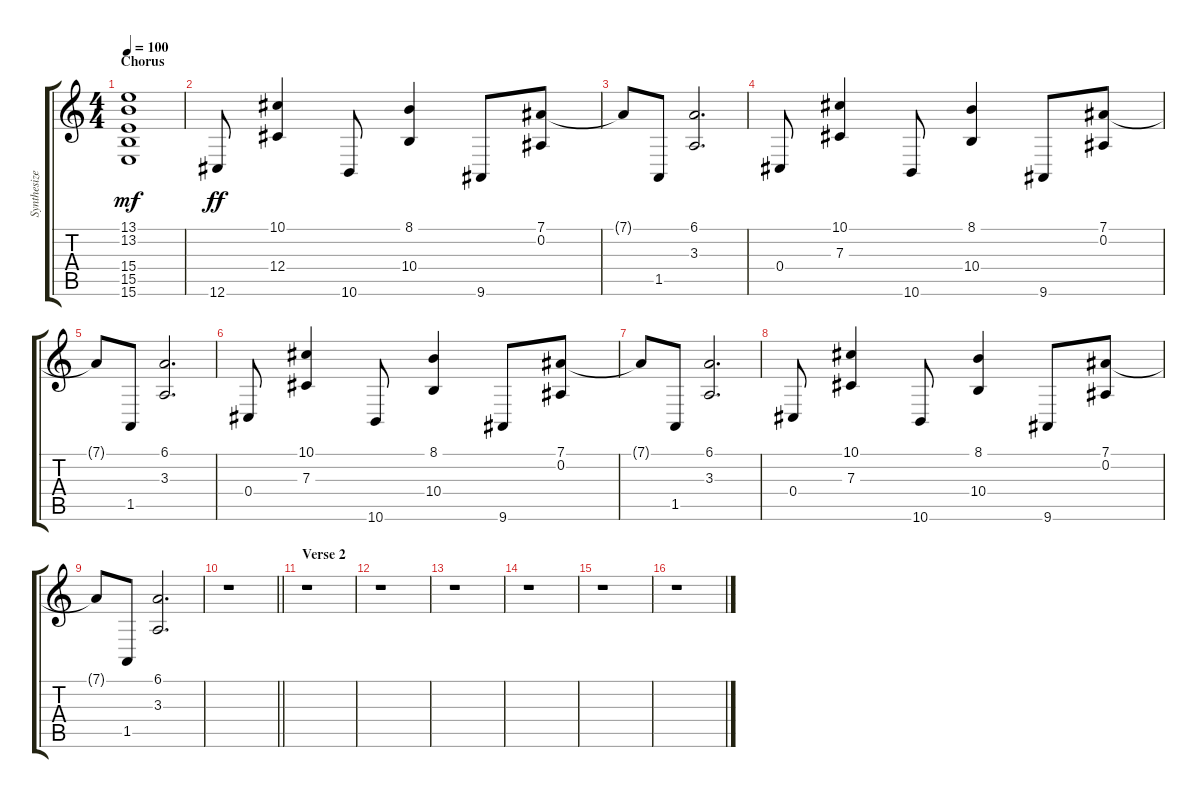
\track ("Synthesizer" "Synthesize") {instrument stringensemble2}
\staff {score tabs}
\tuning (Eb4 Bb3 Gb3 Db3 Ab2 Db2) {hide}
\ts (4 4)
\section ("" "Chorus")
\tempo 100
\clef g2
\ks c
(13.1 13.2 15.4 15.5 15.6).1{dy mf} |
12.6.8{dy ff} (10.1 12.4).4 10.6.8 (8.1 10.4).4 9.6.8 (7.1 0.2).8 |
7.1{t}.8 1.5.8 (6.1 3.3).2{d} |
0.4.8 (10.1 7.3).4 10.6.8 (8.1 10.4).4 9.6.8 (7.1 0.2).8 |
7.1{t}.8 1.5.8 (6.1 3.3).2{d} |
0.4.8 (10.1 7.3).4 10.6.8 (8.1 10.4).4 9.6.8 (7.1 0.2).8 |
7.1{t}.8 1.5.8 (6.1 3.3).2{d} |
0.4.8 (10.1 7.3).4 10.6.8 (8.1 10.4).4 9.6.8 (7.1 0.2).8 |
7.1{t}.8 1.5.8 (6.1 3.3).2{d} |
\barLineRight lightlight
r.1 |
\section ("" "Verse 2")
r.1 |
r.1 |
r.1 |
r.1 |
r.1 |
r.1
